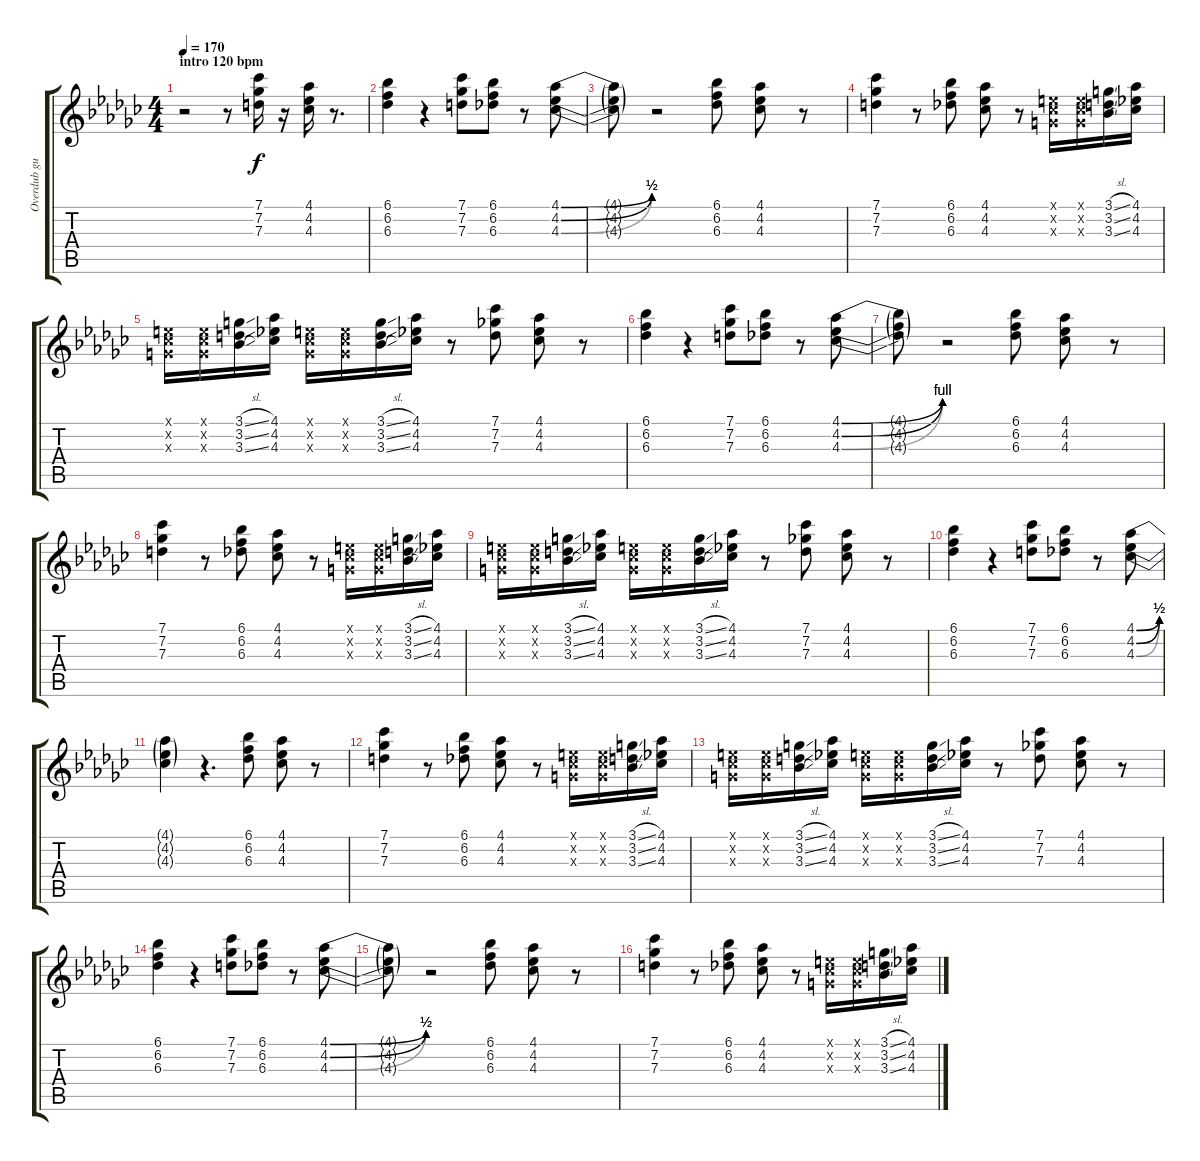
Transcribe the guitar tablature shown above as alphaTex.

\track ("Overdub guitar I" "Overdub gu") {instrument acousticguitarsteel}
\staff {score tabs}
\tuning (E4 B3 G3 D3 A2 E2) {hide}
\ts (4 4)
\section ("" "intro 120 bpm")
\tempo 170
\tempo 120
\tempo 170
\clef g2
\ks ebminor
r.2{dy f instrument acousticguitarsteel} r.8 (7.1 7.2 7.3).16 r.16 (4.1 4.2 4.3).16 r.8{d} |
(6.1 6.2 6.3).4 r.4 (7.1 7.2 7.3).8 (6.1 6.2 6.3).8 r.8 (4.1{be (bend 0 0 60 2)} 4.2{be (bend 0 0 60 2)} 4.3{be (bend 0 0 60 2)}).8 |
(4.1{t} 4.2{t} 4.3{t}).8 r.2 (6.1 6.2 6.3).8 (4.1 4.2 4.3).8 r.8 |
(7.1 7.2 7.3).4 r.8 (6.1 6.2 6.3).8 (4.1 4.2 4.3).8 r.8 (0.1{x} 0.2{x} 0.3{x}).16 (0.1{x} 0.2{x} 0.3{x}).16 (3.1{sl} 3.2{sl} 3.3{sl}).16 (4.1 4.2 4.3).16 |
(0.1{x} 0.2{x} 0.3{x}).16 (0.1{x} 0.2{x} 0.3{x}).16 (3.1{sl} 3.2{sl} 3.3{sl}).16 (4.1 4.2 4.3).16 (0.1{x} 0.2{x} 0.3{x}).16 (0.1{x} 0.2{x} 0.3{x}).16 (3.1{sl} 3.2{sl} 3.3{sl}).16 (4.1 4.2 4.3).16 r.8 (7.1 7.2 7.3).8 (4.1 4.2 4.3).8 r.8 |
(6.1 6.2 6.3).4 r.4 (7.1 7.2 7.3).8 (6.1 6.2 6.3).8 r.8 (4.1{be (bend 0 0 60 4)} 4.2{be (bend 0 0 60 4)} 4.3{be (bend 0 0 60 4)}).8 |
(4.1{t} 4.2{t} 4.3{t}).8 r.2 (6.1 6.2 6.3).8 (4.1 4.2 4.3).8 r.8 |
(7.1 7.2 7.3).4 r.8 (6.1 6.2 6.3).8 (4.1 4.2 4.3).8 r.8 (0.1{x} 0.2{x} 0.3{x}).16 (0.1{x} 0.2{x} 0.3{x}).16 (3.1{sl} 3.2{sl} 3.3{sl}).16 (4.1 4.2 4.3).16 |
(0.1{x} 0.2{x} 0.3{x}).16 (0.1{x} 0.2{x} 0.3{x}).16 (3.1{sl} 3.2{sl} 3.3{sl}).16 (4.1 4.2 4.3).16 (0.1{x} 0.2{x} 0.3{x}).16 (0.1{x} 0.2{x} 0.3{x}).16 (3.1{sl} 3.2{sl} 3.3{sl}).16 (4.1 4.2 4.3).16 r.8 (7.1 7.2 7.3).8 (4.1 4.2 4.3).8 r.8 |
(6.1 6.2 6.3).4 r.4 (7.1 7.2 7.3).8 (6.1 6.2 6.3).8 r.8 (4.1{be (bend 0 0 60 2)} 4.2{be (bend 0 0 60 2)} 4.3{be (bend 0 0 60 2)}).8 |
(4.1{t} 4.2{t} 4.3{t}).4 r.4{d} (6.1 6.2 6.3).8 (4.1 4.2 4.3).8 r.8 |
(7.1 7.2 7.3).4 r.8 (6.1 6.2 6.3).8 (4.1 4.2 4.3).8 r.8 (0.1{x} 0.2{x} 0.3{x}).16 (0.1{x} 0.2{x} 0.3{x}).16 (3.1{sl} 3.2{sl} 3.3{sl}).16 (4.1 4.2 4.3).16 |
(0.1{x} 0.2{x} 0.3{x}).16 (0.1{x} 0.2{x} 0.3{x}).16 (3.1{sl} 3.2{sl} 3.3{sl}).16 (4.1 4.2 4.3).16 (0.1{x} 0.2{x} 0.3{x}).16 (0.1{x} 0.2{x} 0.3{x}).16 (3.1{sl} 3.2{sl} 3.3{sl}).16 (4.1 4.2 4.3).16 r.8 (7.1 7.2 7.3).8 (4.1 4.2 4.3).8 r.8 |
(6.1 6.2 6.3).4 r.4 (7.1 7.2 7.3).8 (6.1 6.2 6.3).8 r.8 (4.1{be (bend 0 0 60 2)} 4.2{be (bend 0 0 60 2)} 4.3{be (bend 0 0 60 2)}).8 |
(4.1{t} 4.2{t} 4.3{t}).8 r.2 (6.1 6.2 6.3).8 (4.1 4.2 4.3).8 r.8 |
(7.1 7.2 7.3).4 r.8 (6.1 6.2 6.3).8 (4.1 4.2 4.3).8 r.8 (0.1{x} 0.2{x} 0.3{x}).16 (0.1{x} 0.2{x} 0.3{x}).16 (3.1{sl} 3.2{sl} 3.3{sl}).16 (4.1 4.2 4.3).16
